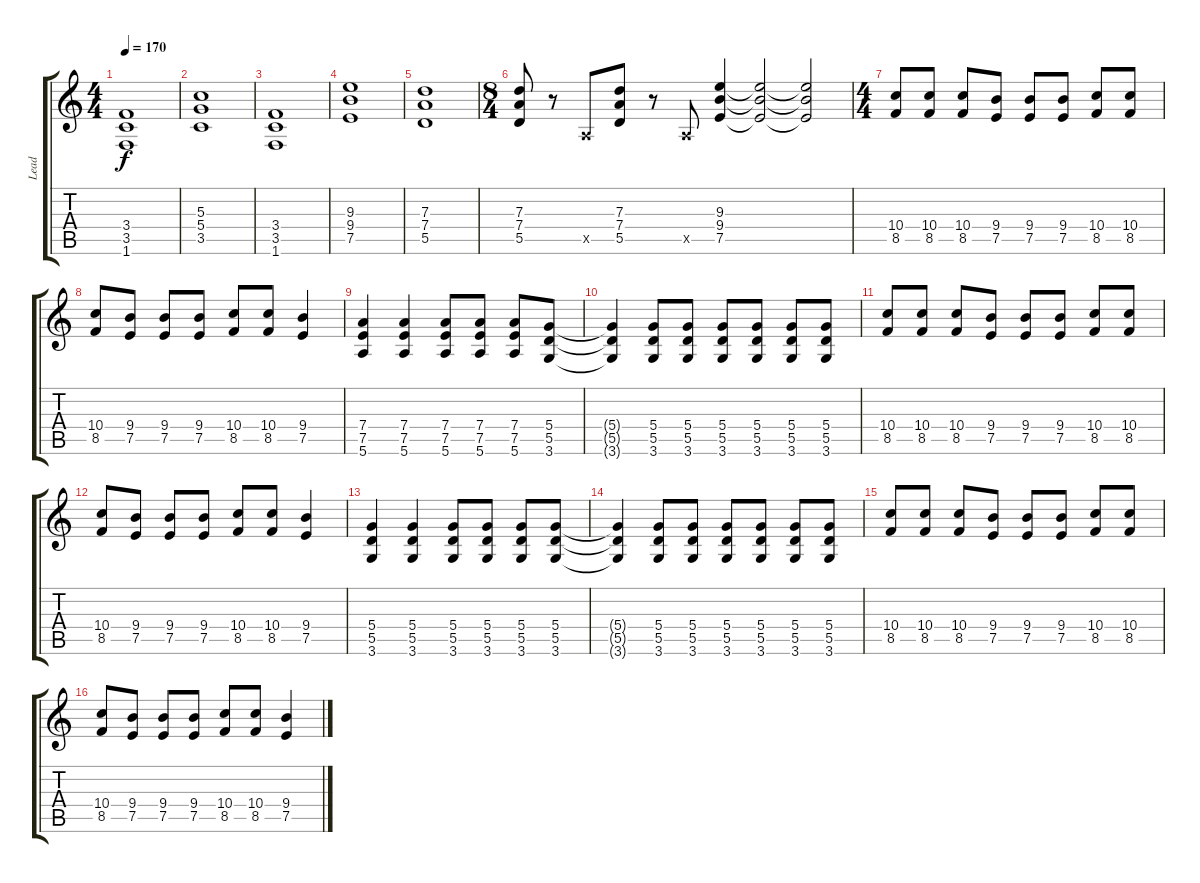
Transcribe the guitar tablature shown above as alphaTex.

\track ("Lead" "Lead") {instrument overdrivenguitar}
\staff {score tabs}
\tuning (E4 B3 G3 D3 A2 E2) {hide}
\ts (4 4)
\tempo 170
\clef g2
\ks c
(3.4 3.5 1.6).1{dy f} |
(5.3 5.4 3.5).1 |
(3.4 3.5 1.6).1 |
(9.3 9.4 7.5).1 |
(7.3 7.4 5.5).1 |
\ts (8 4)
(7.3 7.4 5.5).8 r.8 0.5{x}.8 (7.3 7.4 5.5).8 r.8 0.5{x}.8 (9.3 9.4 7.5).4 (9.3{t} 9.4{t} 7.5{t}).2 (9.3{t} 9.4{t} 7.5{t}).2 |
\ts (4 4)
(10.4 8.5).8 (10.4 8.5).8 (10.4 8.5).8 (9.4 7.5).8 (9.4 7.5).8 (9.4 7.5).8 (10.4 8.5).8 (10.4 8.5).8 |
(10.4 8.5).8 (9.4 7.5).8 (9.4 7.5).8 (9.4 7.5).8 (10.4 8.5).8 (10.4 8.5).8 (9.4 7.5).4 |
(7.4 7.5 5.6).4 (7.4 7.5 5.6).4 (7.4 7.5 5.6).8 (7.4 7.5 5.6).8 (7.4 7.5 5.6).8 (5.4 5.5 3.6).8 |
(5.4{t} 5.5{t} 3.6{t}).4 (5.4 5.5 3.6).8 (5.4 5.5 3.6).8 (5.4 5.5 3.6).8 (5.4 5.5 3.6).8 (5.4 5.5 3.6).8 (5.4 5.5 3.6).8 |
(10.4 8.5).8 (10.4 8.5).8 (10.4 8.5).8 (9.4 7.5).8 (9.4 7.5).8 (9.4 7.5).8 (10.4 8.5).8 (10.4 8.5).8 |
(10.4 8.5).8 (9.4 7.5).8 (9.4 7.5).8 (9.4 7.5).8 (10.4 8.5).8 (10.4 8.5).8 (9.4 7.5).4 |
(5.4 5.5 3.6).4 (5.4 5.5 3.6).4 (5.4 5.5 3.6).8 (5.4 5.5 3.6).8 (5.4 5.5 3.6).8 (5.4 5.5 3.6).8 |
(5.4{t} 5.5{t} 3.6{t}).4 (5.4 5.5 3.6).8 (5.4 5.5 3.6).8 (5.4 5.5 3.6).8 (5.4 5.5 3.6).8 (5.4 5.5 3.6).8 (5.4 5.5 3.6).8 |
(10.4 8.5).8 (10.4 8.5).8 (10.4 8.5).8 (9.4 7.5).8 (9.4 7.5).8 (9.4 7.5).8 (10.4 8.5).8 (10.4 8.5).8 |
(10.4 8.5).8 (9.4 7.5).8 (9.4 7.5).8 (9.4 7.5).8 (10.4 8.5).8 (10.4 8.5).8 (9.4 7.5).4
